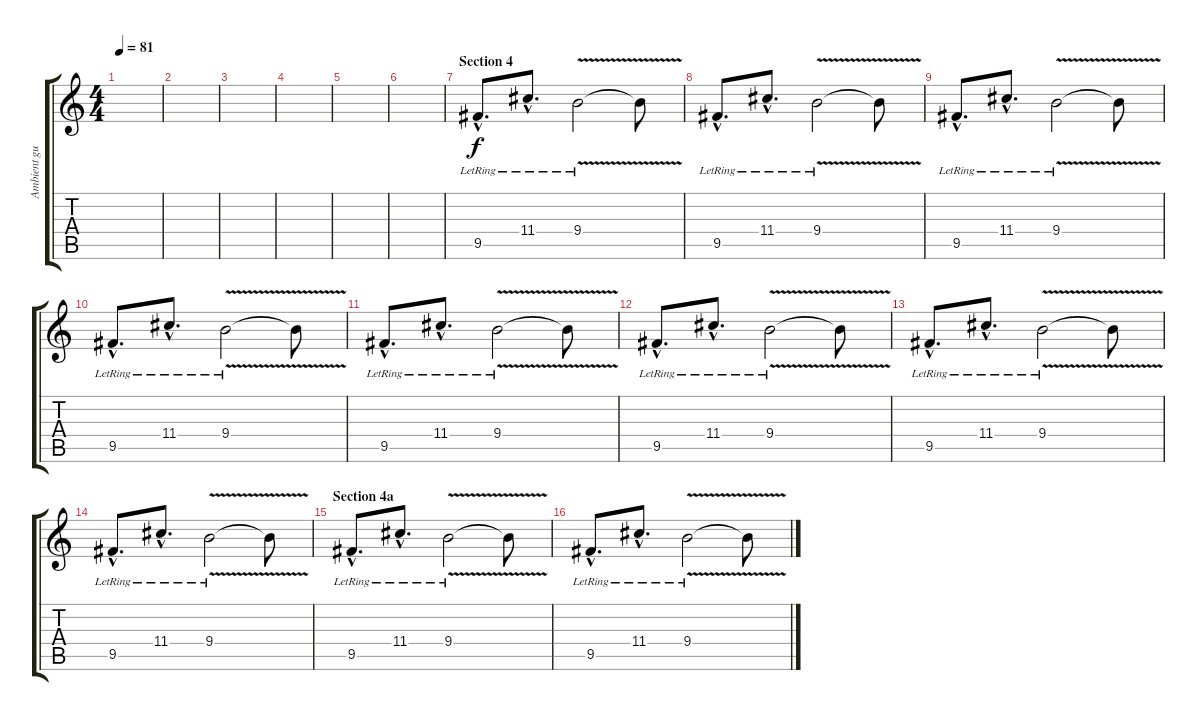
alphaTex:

\track ("Ambient guitar" "Ambient gu") {instrument electricguitarclean}
\staff {score tabs}
\tuning (E4 B3 G3 D3 A2 D2) {hide}
\ts (4 4)
\tempo 81
\clef g2
\ks c
|
|
|
|
|
|
\section ("" "Section 4")
9.5{hac lr}.8{d dy f} 11.4{hac lr}.8{d} 9.4{v lr}.2 9.4{t}.8 |
9.5{hac lr}.8{d} 11.4{hac lr}.8{d} 9.4{v lr}.2 9.4{t}.8 |
9.5{hac lr}.8{d} 11.4{hac lr}.8{d} 9.4{v lr}.2 9.4{t}.8 |
9.5{hac lr}.8{d} 11.4{hac lr}.8{d} 9.4{v lr}.2 9.4{t}.8 |
9.5{hac lr}.8{d} 11.4{hac lr}.8{d} 9.4{v lr}.2 9.4{t}.8 |
9.5{hac lr}.8{d} 11.4{hac lr}.8{d} 9.4{v lr}.2 9.4{t}.8 |
9.5{hac lr}.8{d} 11.4{hac lr}.8{d} 9.4{v lr}.2 9.4{t}.8 |
9.5{hac lr}.8{d} 11.4{hac lr}.8{d} 9.4{v lr}.2 9.4{t}.8 |
\section ("" "Section 4a")
9.5{hac lr}.8{d} 11.4{hac lr}.8{d} 9.4{v lr}.2 9.4{t}.8 |
9.5{hac lr}.8{d} 11.4{hac lr}.8{d} 9.4{v lr}.2 9.4{t}.8
